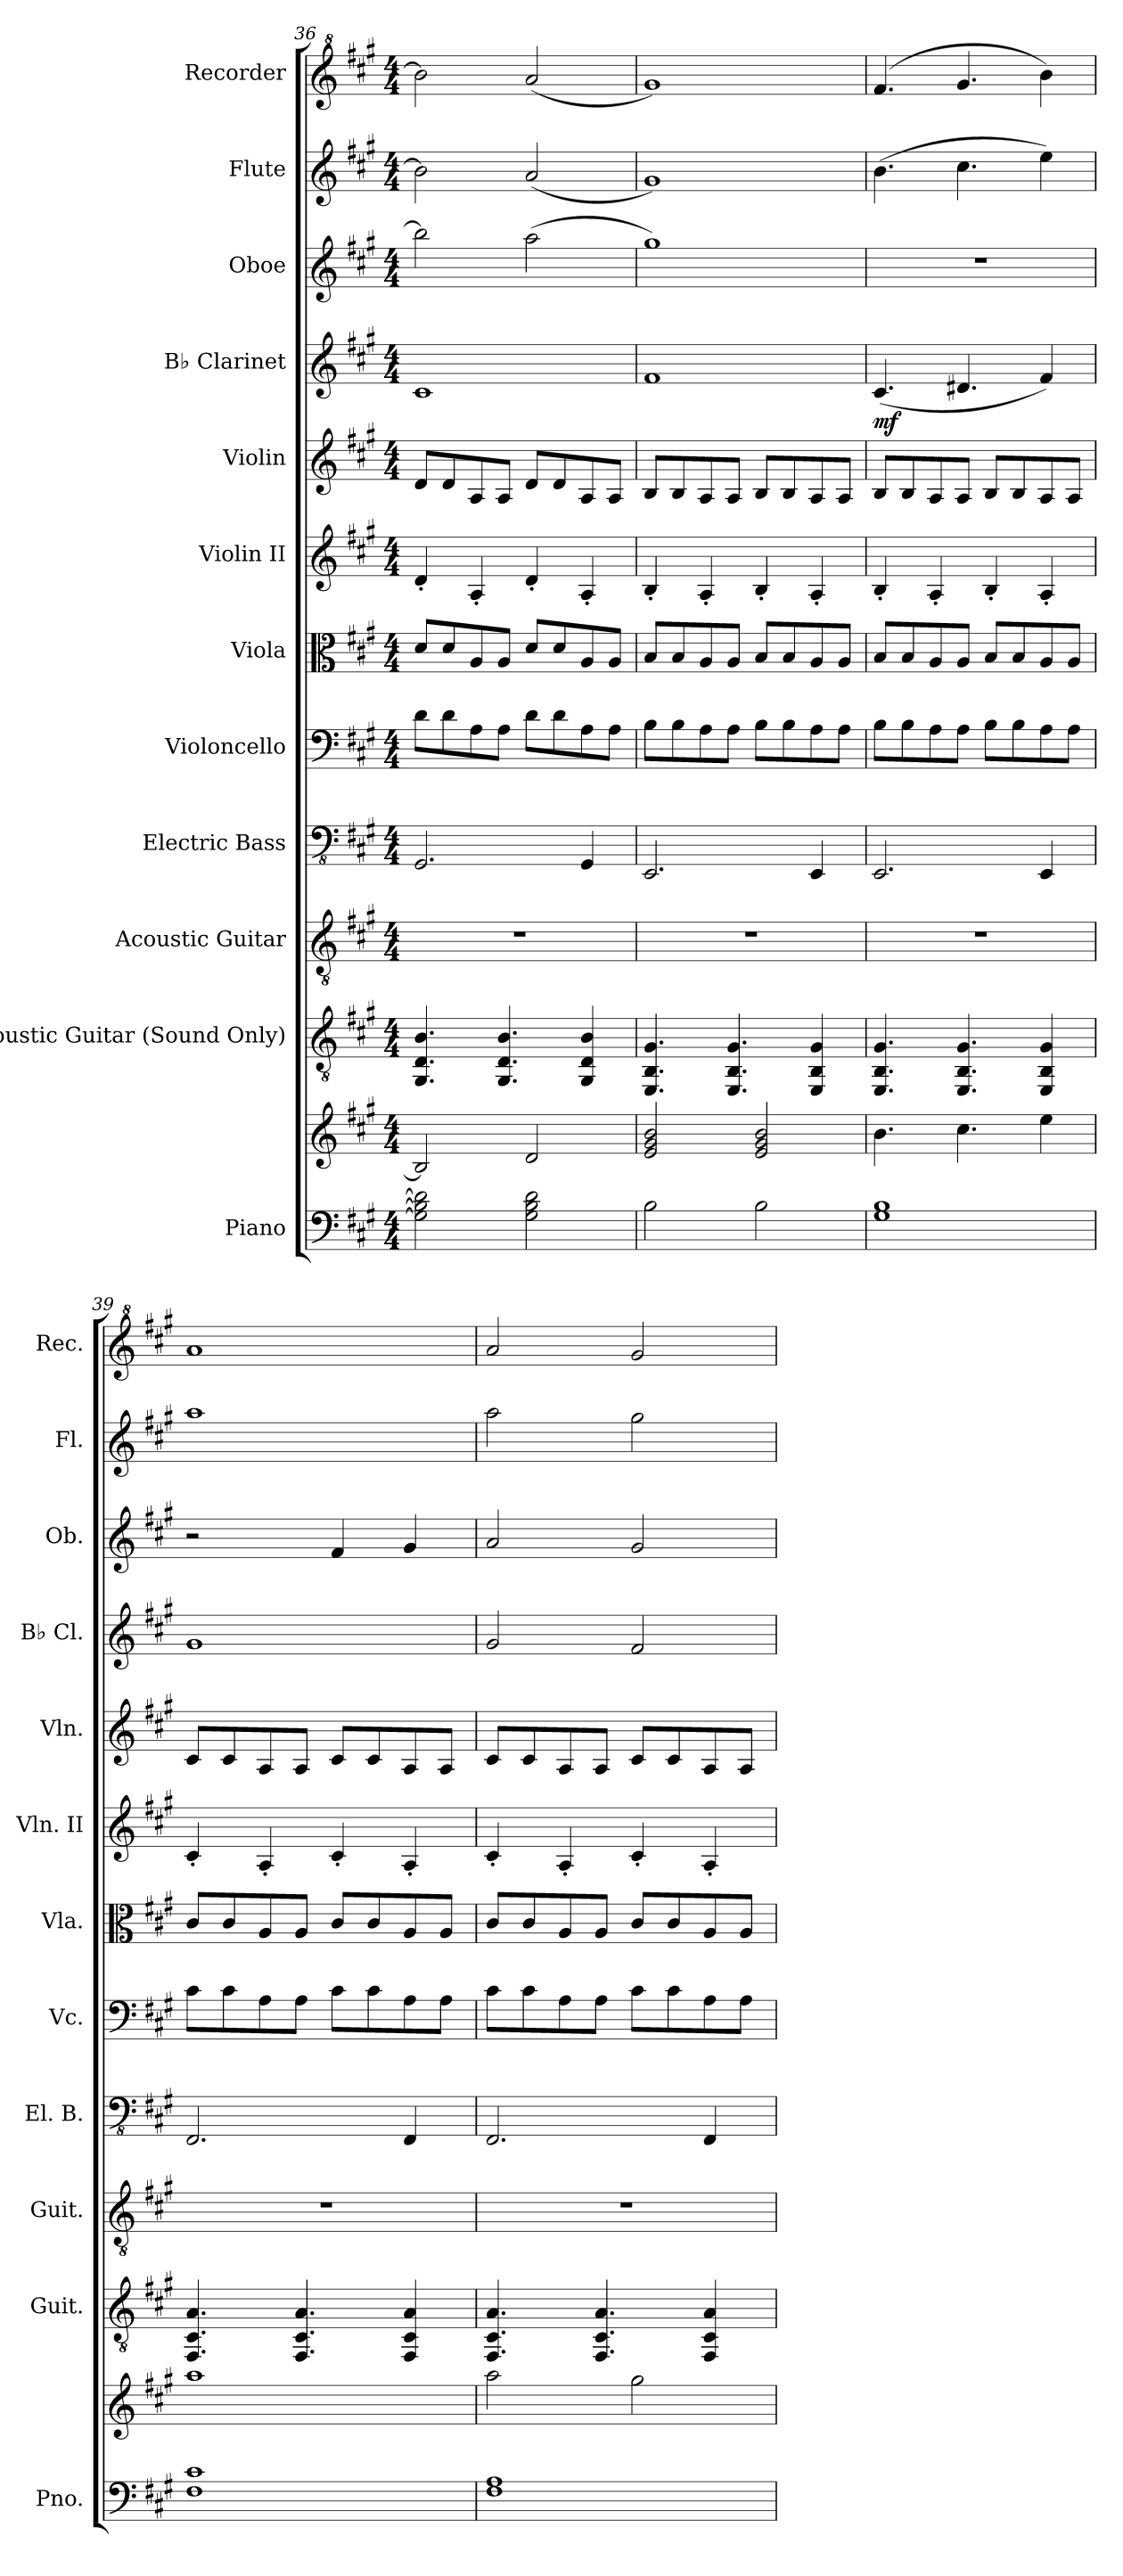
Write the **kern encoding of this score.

**kern	**kern	**kern	**kern	**kern	**kern	**kern	**kern	**kern	**kern	**dynam	**kern	**kern	**kern
*part12	*part12	*part11	*part10	*part9	*part8	*part7	*part6	*part5	*part4	*part4	*part3	*part2	*part1
*staff13	*staff12	*staff11	*staff10	*staff9	*staff8	*staff7	*staff6	*staff5	*staff4	*staff4	*staff3	*staff2	*staff1
*I"Piano	*	*I"Acoustic Guitar (Sound Only)	*I"Acoustic Guitar	*I"Electric Bass	*I"Violoncello	*I"Viola	*I"Violin II	*I"Violin	*I"B♭ Clarinet	*	*I"Oboe	*I"Flute	*I"Recorder
*I'Pno.	*	*I'Guit.	*I'Guit.	*I'El. B.	*I'Vc.	*I'Vla.	*I'Vln. II	*I'Vln.	*I'B♭ Cl.	*	*I'Ob.	*I'Fl.	*I'Rec.
*clefF4	*clefG2	*clefGv2	*clefGv2	*clefFv4	*clefF4	*clefC3	*clefG2	*clefG2	*clefG2	*	*clefG2	*clefG2	*clefG^2
*	*	*	*	*	*	*	*	*	*ITrd1c2	*	*	*	*
*k[f#c#g#]	*k[f#c#g#]	*k[f#c#g#]	*k[f#c#g#]	*k[f#c#g#]	*k[f#c#g#]	*k[f#c#g#]	*k[f#c#g#]	*k[f#c#g#]	*k[f#]	*	*k[f#c#g#]	*k[f#c#g#]	*k[f#c#g#]
*M4/4	*M4/4	*M4/4	*M4/4	*M4/4	*M4/4	*M4/4	*M4/4	*M4/4	*M4/4	*	*M4/4	*M4/4	*M4/4
=36	=36	=36	=36	=36	=36	=36	=36	=36	=36	=36	=36	=36	=36
2G#\] 2B\] 2d\]	2B/]	4.GG#/ 4.D/ 4.B/	1r	2.GGG#/	8d\L	8d/L	4d'/	8d/L	1B	.	2bb\]	2b\]	2bb\]
.	.	.	.	.	8d\	8d/	.	8d/	.	.	.	.	.
.	.	.	.	.	8A\	8A/	4A'/	8A/	.	.	.	.	.
.	.	4.GG#/ 4.D/ 4.B/	.	.	8A\J	8A/J	.	8A/J	.	.	.	.	.
2G#\ 2B\ 2d\	2d/	.	.	.	8d\L	8d/L	4d'/	8d/L	.	.	(2aa\	(2a/	(2aa/
.	.	.	.	.	8d\	8d/	.	8d/	.	.	.	.	.
.	.	4GG#/ 4D/ 4B/	.	4GGG#/	8A\	8A/	4A'/	8A/	.	.	.	.	.
.	.	.	.	.	8A\J	8A/J	.	8A/J	.	.	.	.	.
=37	=37	=37	=37	=37	=37	=37	=37	=37	=37	=37	=37	=37	=37
2B\	2e/ 2g#/ 2b/	4.EE/ 4.BB/ 4.G#/	1r	2.EEE/	8B\L	8B/L	4B'/	8B/L	1e	.	1gg#)	1g#)	1gg#)
.	.	.	.	.	8B\	8B/	.	8B/	.	.	.	.	.
.	.	.	.	.	8A\	8A/	4A'/	8A/	.	.	.	.	.
.	.	4.EE/ 4.BB/ 4.G#/	.	.	8A\J	8A/J	.	8A/J	.	.	.	.	.
2B\	2e/ 2g#/ 2b/	.	.	.	8B\L	8B/L	4B'/	8B/L	.	.	.	.	.
.	.	.	.	.	8B\	8B/	.	8B/	.	.	.	.	.
.	.	4EE/ 4BB/ 4G#/	.	4EEE/	8A\	8A/	4A'/	8A/	.	.	.	.	.
.	.	.	.	.	8A\J	8A/J	.	8A/J	.	.	.	.	.
=38	=38	=38	=38	=38	=38	=38	=38	=38	=38	=38	=38	=38	=38
!	!	!	!	!	!	!	!	!	!	!LO:DY:b	!	!	!
1G# 1B	4.b\	4.EE/ 4.BB/ 4.G#/	1r	2.EEE/	8B\L	8B/L	4B'/	8B/L	(4.B/	mf	1r	(4.b\	(4.ff#/
.	.	.	.	.	8B\	8B/	.	8B/	.	.	.	.	.
.	.	.	.	.	8A\	8A/	4A'/	8A/	.	.	.	.	.
.	4.cc#\	4.EE/ 4.BB/ 4.G#/	.	.	8A\J	8A/J	.	8A/J	4.c#X/	.	.	4.cc#\	4.gg#/
.	.	.	.	.	8B\L	8B/L	4B'/	8B/L	.	.	.	.	.
.	.	.	.	.	8B\	8B/	.	8B/	.	.	.	.	.
.	4ee\	4EE/ 4BB/ 4G#/	.	4EEE/	8A\	8A/	4A'/	8A/	4e/)	.	.	4ee\)	4bb\)
.	.	.	.	.	8A\J	8A/J	.	8A/J	.	.	.	.	.
=39	=39	=39	=39	=39	=39	=39	=39	=39	=39	=39	=39	=39	=39
1F# 1c#	1aa	4.FF#/ 4.C#/ 4.A/	1r	2.FFF#/	8c#\L	8c#/L	4c#'/	8c#/L	1f#	.	2r	1aa	1aa
.	.	.	.	.	8c#\	8c#/	.	8c#/	.	.	.	.	.
.	.	.	.	.	8A\	8A/	4A'/	8A/	.	.	.	.	.
.	.	4.FF#/ 4.C#/ 4.A/	.	.	8A\J	8A/J	.	8A/J	.	.	.	.	.
.	.	.	.	.	8c#\L	8c#/L	4c#'/	8c#/L	.	.	4f#/	.	.
.	.	.	.	.	8c#\	8c#/	.	8c#/	.	.	.	.	.
.	.	4FF#/ 4C#/ 4A/	.	4FFF#/	8A\	8A/	4A'/	8A/	.	.	4g#/	.	.
.	.	.	.	.	8A\J	8A/J	.	8A/J	.	.	.	.	.
!!LO:PB:g=z
=40	=40	=40	=40	=40	=40	=40	=40	=40	=40	=40	=40	=40	=40
1F# 1A	2aa\	4.FF#/ 4.C#/ 4.A/	1r	2.FFF#/	8c#\L	8c#/L	4c#'/	8c#/L	2f#/	.	2a/	2aa\	2aa/
.	.	.	.	.	8c#\	8c#/	.	8c#/	.	.	.	.	.
.	.	.	.	.	8A\	8A/	4A'/	8A/	.	.	.	.	.
.	.	4.FF#/ 4.C#/ 4.A/	.	.	8A\J	8A/J	.	8A/J	.	.	.	.	.
.	2gg#\	.	.	.	8c#\L	8c#/L	4c#'/	8c#/L	2e/	.	2g#/	2gg#\	2gg#/
.	.	.	.	.	8c#\	8c#/	.	8c#/	.	.	.	.	.
.	.	4FF#/ 4C#/ 4A/	.	4FFF#/	8A\	8A/	4A'/	8A/	.	.	.	.	.
.	.	.	.	.	8A\J	8A/J	.	8A/J	.	.	.	.	.
=	=	=	=	=	=	=	=	=	=	=	=	=	=
*-	*-	*-	*-	*-	*-	*-	*-	*-	*-	*-	*-	*-	*-
